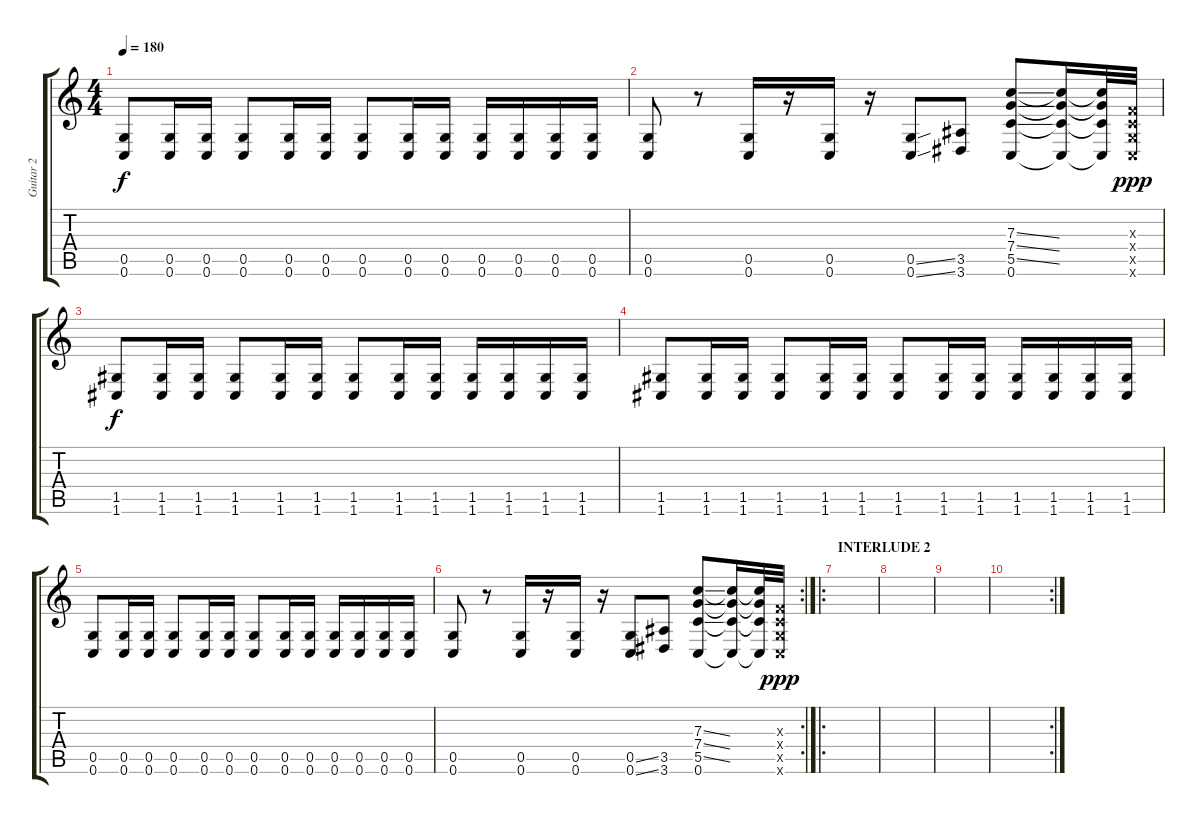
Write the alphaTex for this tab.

\track ("Guitar 2" "Guitar 2") {instrument distortionguitar}
\staff {score tabs}
\tuning (D4 A3 F3 C3 G2 C2) {hide}
\ts (4 4)
\tempo 180
\clef g2
\ks c
(0.5 0.6).8{dy f} (0.5 0.6).16 (0.5 0.6).16 (0.5 0.6).8 (0.5 0.6).16 (0.5 0.6).16 (0.5 0.6).8 (0.5 0.6).16 (0.5 0.6).16 (0.5 0.6).16 (0.5 0.6).16 (0.5 0.6).16 (0.5 0.6).16 |
(0.5 0.6).8 r.8 (0.5 0.6).16 r.16 (0.5 0.6).16 r.16 (0.5{ss} 0.6{ss}).8 (3.5 3.6).8 (7.3{ss} 7.4{ss} 5.5{ss} 0.6).8 (7.3{t} 7.4{t} 5.5{t} 0.6{t}).16 (7.3{t} 7.4{t} 5.5{t} 0.6{t}).32 (0.3{x} 0.4{x} 0.5{x} 0.6{x}).32{dy ppp} |
(1.5 1.6).8{dy f} (1.5 1.6).16 (1.5 1.6).16 (1.5 1.6).8 (1.5 1.6).16 (1.5 1.6).16 (1.5 1.6).8 (1.5 1.6).16 (1.5 1.6).16 (1.5 1.6).16 (1.5 1.6).16 (1.5 1.6).16 (1.5 1.6).16 |
(1.5 1.6).8 (1.5 1.6).16 (1.5 1.6).16 (1.5 1.6).8 (1.5 1.6).16 (1.5 1.6).16 (1.5 1.6).8 (1.5 1.6).16 (1.5 1.6).16 (1.5 1.6).16 (1.5 1.6).16 (1.5 1.6).16 (1.5 1.6).16 |
(0.5 0.6).8 (0.5 0.6).16 (0.5 0.6).16 (0.5 0.6).8 (0.5 0.6).16 (0.5 0.6).16 (0.5 0.6).8 (0.5 0.6).16 (0.5 0.6).16 (0.5 0.6).16 (0.5 0.6).16 (0.5 0.6).16 (0.5 0.6).16 |
\rc 2
(0.5 0.6).8 r.8 (0.5 0.6).16 r.16 (0.5 0.6).16 r.16 (0.5{ss} 0.6{ss}).8 (3.5 3.6).8 (7.3{ss} 7.4{ss} 5.5{ss} 0.6).8 (7.3{t} 7.4{t} 5.5{t} 0.6{t}).16 (7.3{t} 7.4{t} 5.5{t} 0.6{t}).32 (0.3{x} 0.4{x} 0.5{x} 0.6{x}).32{dy ppp} |
\ro
\section ("" "INTERLUDE 2")
|
|
|
\rc 2
